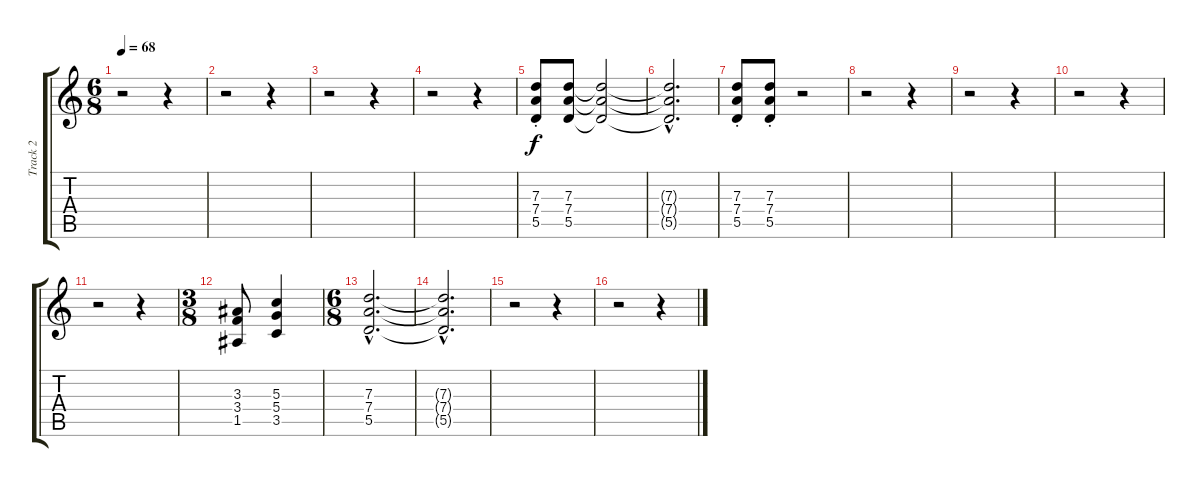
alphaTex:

\track ("Track 2" "Track 2") {instrument overdrivenguitar}
\staff {score tabs}
\tuning (E4 B3 G3 D3 A2 E2) {hide}
\ts (6 8)
\tempo 68
\clef g2
\ks c
r.2{dy f instrument overdrivenguitar} r.4 |
r.2 r.4 |
r.2 r.4 |
r.2 r.4 |
(7.3{st} 7.4{st} 5.5{st}).8 (7.3 7.4 5.5).8 (7.3{t} 7.4{t} 5.5{t}).2 |
(7.3{hac t} 7.4{hac t} 5.5{hac t}).2{d} |
(7.3{st} 7.4{st} 5.5{st}).8 (7.3{st} 7.4{st} 5.5{st}).8 r.2 |
r.2 r.4 |
r.2 r.4 |
r.2 r.4 |
r.2 r.4 |
\ts (3 8)
(3.3 3.4 1.5).8 (5.3 5.4 3.5).4 |
\ts (6 8)
(7.3{hac} 7.4{hac} 5.5{hac}).2{d} |
(7.3{hac t} 7.4{hac t} 5.5{hac t}).2{d} |
r.2 r.4 |
r.2 r.4
